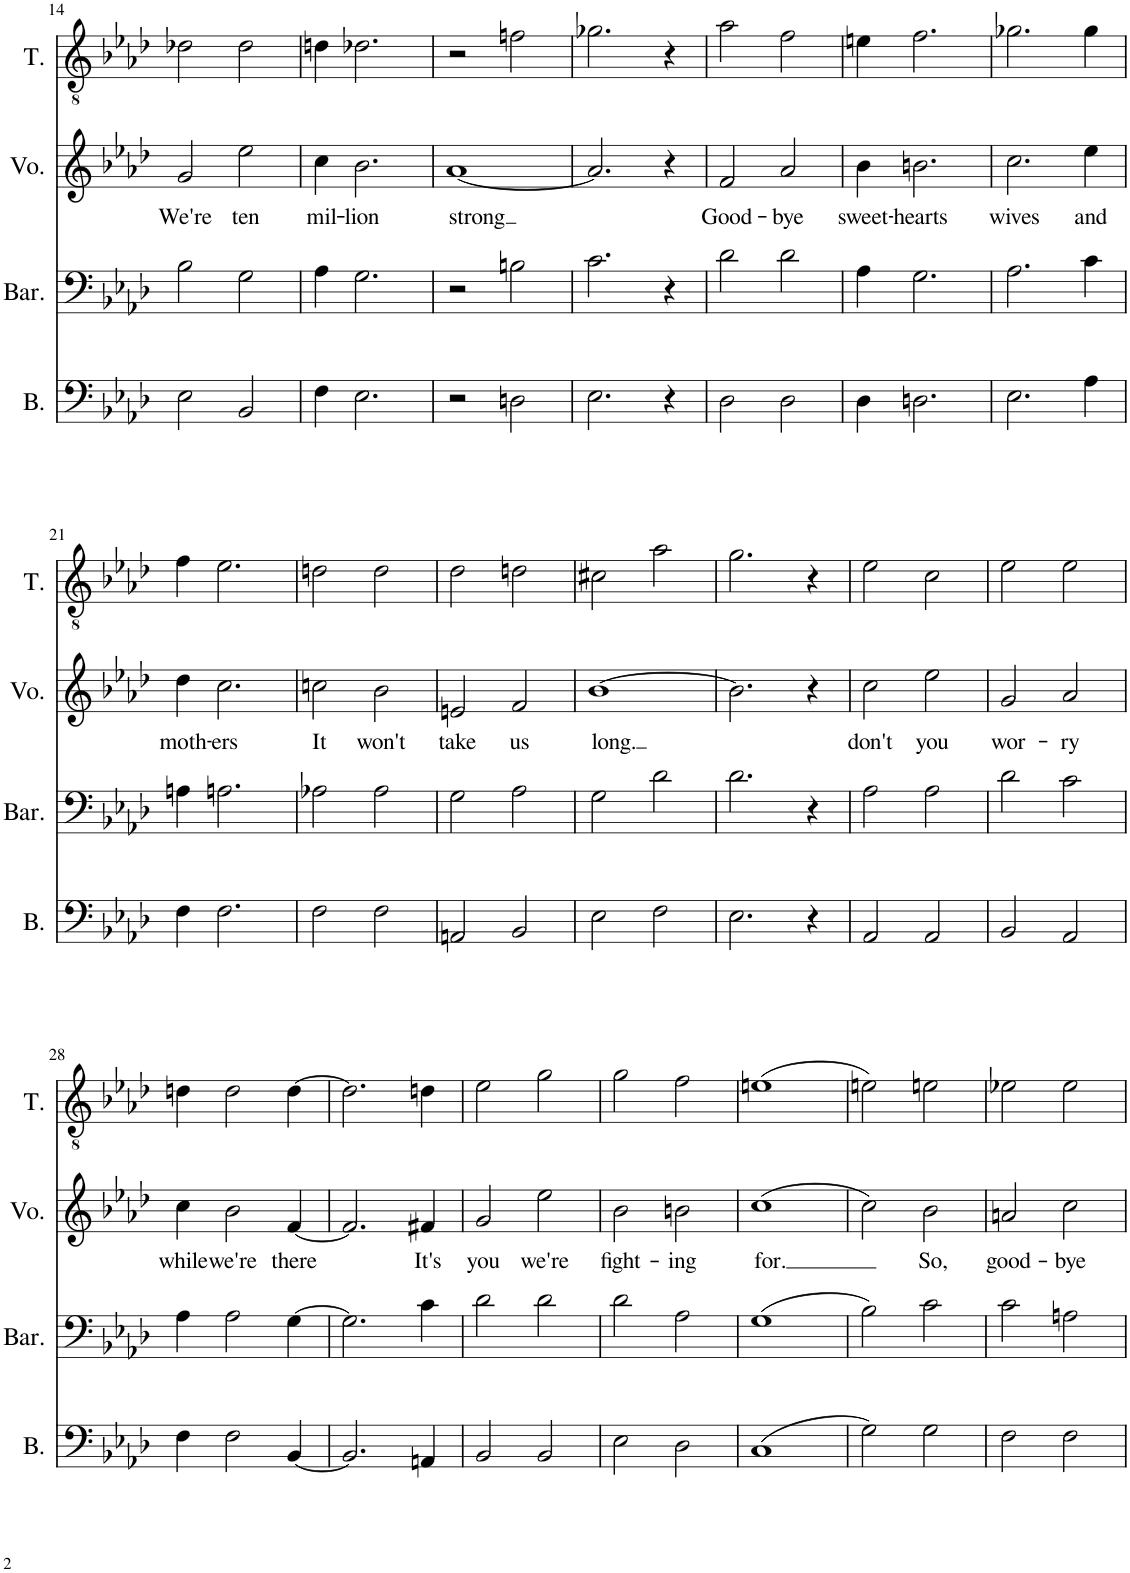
**kern	**kern	**kern	**text	**kern
*part4	*part3	*part2	*part2	*part1
*staff4	*staff3	*staff2	*staff2	*staff1
*I"Bass	*I"Baritone	*I"Voice	*	*I"Tenor
*I'B.	*I'Bar.	*I'Vo.	*	*I'T.
!!LO:PB:g=z
*clefF4	*clefF4	*clefG2	*	*clefGv2
*k[b-e-a-d-]	*k[b-e-a-d-]	*k[b-e-a-d-]	*	*k[b-e-a-d-]
*M2/2	*M2/2	*M2/2	*	*M2/2
*met(c|)	*met(c|)	*met(c|)	*	*met(c|)
=14	=14	=14	=14	=14
!	!	!	!LO:LY:b	!
2E-\	2B-\	2g/	We're	2d-X\
!	!	!	!LO:LY:b	!
2BB-/	2G\	2ee-\	ten	2d-\
=15	=15	=15	=15	=15
!	!	!	!LO:LY:b	!
4F\	4A-\	4cc\	mil-	4dn\
!	!	!	!LO:LY:b	!
2.E-\	2.G\	2.b-\	-lion	2.d-X\
=16	=16	=16	=16	=16
!	!	!	!LO:LY:b	!
2r	2r	[1a-	strong	2r
2Dn\	2Bn\	.	.	2fn\
=17	=17	=17	=17	=17
2.E-\	2.c\	2.a-/]	.	2.g-X\
4r	4r	4r	.	4r
=18	=18	=18	=18	=18
!	!	!	!LO:LY:b	!
2D-\	2d-\	2f/	Good-	2a-\
!	!	!	!LO:LY:b	!
2D-\	2d-\	2a-/	-bye	2f\
=19	=19	=19	=19	=19
!	!	!	!LO:LY:b	!
4D-\	4A-\	4b-\	sweet-	4en\
!	!	!	!LO:LY:b	!
2.Dn\	2.G\	2.bn\	-hearts	2.f\
=20	=20	=20	=20	=20
!	!	!	!LO:LY:b	!
2.E-\	2.A-\	2.cc\	wives	2.g-X\
!	!	!	!LO:LY:b	!
4A-\	4c\	4ee-\	and	4g-\
!!LO:LB:g=z
=21	=21	=21	=21	=21
!	!	!	!LO:LY:b	!
4F\	4An\	4dd-\	moth-	4f\
!	!	!	!LO:LY:b	!
2.F\	2.An\	2.cc\	-ers	2.e-\
=22	=22	=22	=22	=22
!	!	!	!LO:LY:b	!
2F\	2A-X\	2ccn\	It	2dn\
!	!	!	!LO:LY:b	!
2F\	2A-\	2b-\	won't	2d\
=23	=23	=23	=23	=23
!	!	!	!LO:LY:b	!
2AAn/	2G\	2en/	take	2d-\
!	!	!	!LO:LY:b	!
2BB-/	2A-\	2f/	us	2dn\
=24	=24	=24	=24	=24
!	!	!	!LO:LY:b	!
2E-\	2G\	[1b-	long.	2c#X\
2F\	2d-\	.	.	2a-\
=25	=25	=25	=25	=25
2.E-\	2.d-\	2.b-\]	.	2.g\
4r	4r	4r	.	4r
=26	=26	=26	=26	=26
!	!	!	!LO:LY:b	!
2AA-/	2A-\	2cc\	don't	2e-\
!	!	!	!LO:LY:b	!
2AA-/	2A-\	2ee-\	you	2c\
=27	=27	=27	=27	=27
!	!	!	!LO:LY:b	!
2BB-/	2d-\	2g/	wor-	2e-\
!	!	!	!LO:LY:b	!
2AA-/	2c\	2a-/	-ry	2e-\
!!LO:LB:g=z
=28	=28	=28	=28	=28
!	!	!	!LO:LY:b	!
4F\	4A-\	4cc\	while	4dn\
!	!	!	!LO:LY:b	!
2F\	2A-\	2b-\	we're	2d\
!	!	!	!LO:LY:b	!
[4BB-/	[4G\	[4f/	there	[4d\
=29	=29	=29	=29	=29
2.BB-/]	2.G\]	2.f/]	.	2.d\]
!	!	!	!LO:LY:b	!
4AAn/	4c\	4f#X/	It's	4dn\
=30	=30	=30	=30	=30
!	!	!	!LO:LY:b	!
2BB-/	2d-\	2g/	you	2e-\
!	!	!	!LO:LY:b	!
2BB-/	2d-\	2ee-\	we're	2g\
=31	=31	=31	=31	=31
!	!	!	!LO:LY:b	!
2E-\	2d-\	2b-\	fight-	2g\
!	!	!	!LO:LY:b	!
2D-\	2A-\	2bn\	-ing	2f\
=32	=32	=32	=32	=32
!	!	!	!LO:LY:b	!
(1C	(1G	(1cc	for.	(1en
=33	=33	=33	=33	=33
2G\)	2B-\)	2cc\)	.	2en\)
!	!	!	!LO:LY:b	!
2G\	2c\	2b-\	So,	2en\
=34	=34	=34	=34	=34
!	!	!	!LO:LY:b	!
2F\	2c\	2an/	good-	2e-X\
!	!	!	!LO:LY:b	!
2F\	2An\	2cc\	-bye	2e-\
=	=	=	=	=
*-	*-	*-	*-	*-
